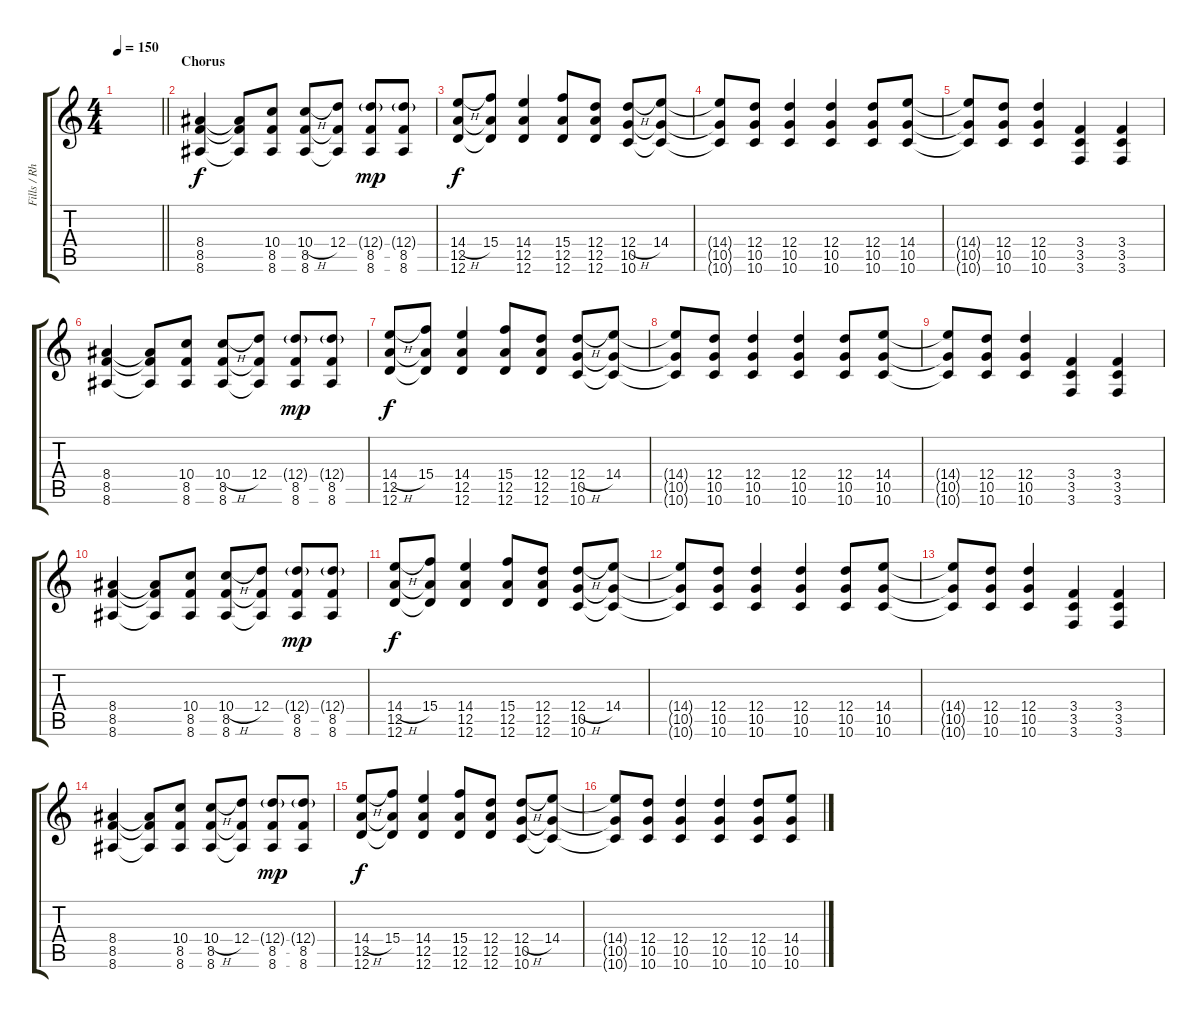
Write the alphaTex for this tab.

\track ("Fills / Rhytm - 6 Strings" "Fills / Rh") {instrument distortionguitar}
\staff {score tabs}
\tuning (E4 B3 G3 D3 A2 D2) {hide}
\ts (4 4)
\tempo 150
\clef g2
\barLineRight lightlight
\ks c
|
\section ("" "Chorus")
(8.4 8.5 8.6).4 (8.4{t} 8.5{t} 8.6{t}).8 (10.4 8.5 8.6).8 (10.4{h} 8.5 8.6).8 (12.4 8.5{t} 8.6{t}).8 (12.4{g} 8.5 8.6).8{dy mp} (12.4{g} 8.5 8.6).8 |
(14.4{h} 12.5 12.6).8{dy f} (15.4 12.5{t} 12.6{t}).8 (14.4 12.5 12.6).4 (15.4 12.5 12.6).8 (12.4 12.5 12.6).8 (12.4{h} 10.5 10.6).8 (14.4 10.5{t} 10.6{t}).8 |
(14.4{t} 10.5{t} 10.6{t}).8 (12.4 10.5 10.6).8 (12.4 10.5 10.6).4 (12.4 10.5 10.6).4 (12.4 10.5 10.6).8 (14.4 10.5 10.6).8 |
(14.4{t} 10.5{t} 10.6{t}).8 (12.4 10.5 10.6).8 (12.4 10.5 10.6).4 (3.4 3.5 3.6).4 (3.4 3.5 3.6).4 |
(8.4 8.5 8.6).4 (8.4{t} 8.5{t} 8.6{t}).8 (10.4 8.5 8.6).8 (10.4{h} 8.5 8.6).8 (12.4 8.5{t} 8.6{t}).8 (12.4{g} 8.5 8.6).8{dy mp} (12.4{g} 8.5 8.6).8 |
(14.4{h} 12.5 12.6).8{dy f} (15.4 12.5{t} 12.6{t}).8 (14.4 12.5 12.6).4 (15.4 12.5 12.6).8 (12.4 12.5 12.6).8 (12.4{h} 10.5 10.6).8 (14.4 10.5{t} 10.6{t}).8 |
(14.4{t} 10.5{t} 10.6{t}).8 (12.4 10.5 10.6).8 (12.4 10.5 10.6).4 (12.4 10.5 10.6).4 (12.4 10.5 10.6).8 (14.4 10.5 10.6).8 |
(14.4{t} 10.5{t} 10.6{t}).8 (12.4 10.5 10.6).8 (12.4 10.5 10.6).4 (3.4 3.5 3.6).4 (3.4 3.5 3.6).4 |
(8.4 8.5 8.6).4 (8.4{t} 8.5{t} 8.6{t}).8 (10.4 8.5 8.6).8 (10.4{h} 8.5 8.6).8 (12.4 8.5{t} 8.6{t}).8 (12.4{g} 8.5 8.6).8{dy mp} (12.4{g} 8.5 8.6).8 |
(14.4{h} 12.5 12.6).8{dy f} (15.4 12.5{t} 12.6{t}).8 (14.4 12.5 12.6).4 (15.4 12.5 12.6).8 (12.4 12.5 12.6).8 (12.4{h} 10.5 10.6).8 (14.4 10.5{t} 10.6{t}).8 |
(14.4{t} 10.5{t} 10.6{t}).8 (12.4 10.5 10.6).8 (12.4 10.5 10.6).4 (12.4 10.5 10.6).4 (12.4 10.5 10.6).8 (14.4 10.5 10.6).8 |
(14.4{t} 10.5{t} 10.6{t}).8 (12.4 10.5 10.6).8 (12.4 10.5 10.6).4 (3.4 3.5 3.6).4 (3.4 3.5 3.6).4 |
(8.4 8.5 8.6).4 (8.4{t} 8.5{t} 8.6{t}).8 (10.4 8.5 8.6).8 (10.4{h} 8.5 8.6).8 (12.4 8.5{t} 8.6{t}).8 (12.4{g} 8.5 8.6).8{dy mp} (12.4{g} 8.5 8.6).8 |
(14.4{h} 12.5 12.6).8{dy f} (15.4 12.5{t} 12.6{t}).8 (14.4 12.5 12.6).4 (15.4 12.5 12.6).8 (12.4 12.5 12.6).8 (12.4{h} 10.5 10.6).8 (14.4 10.5{t} 10.6{t}).8 |
(14.4{t} 10.5{t} 10.6{t}).8 (12.4 10.5 10.6).8 (12.4 10.5 10.6).4 (12.4 10.5 10.6).4 (12.4 10.5 10.6).8 (14.4 10.5 10.6).8
